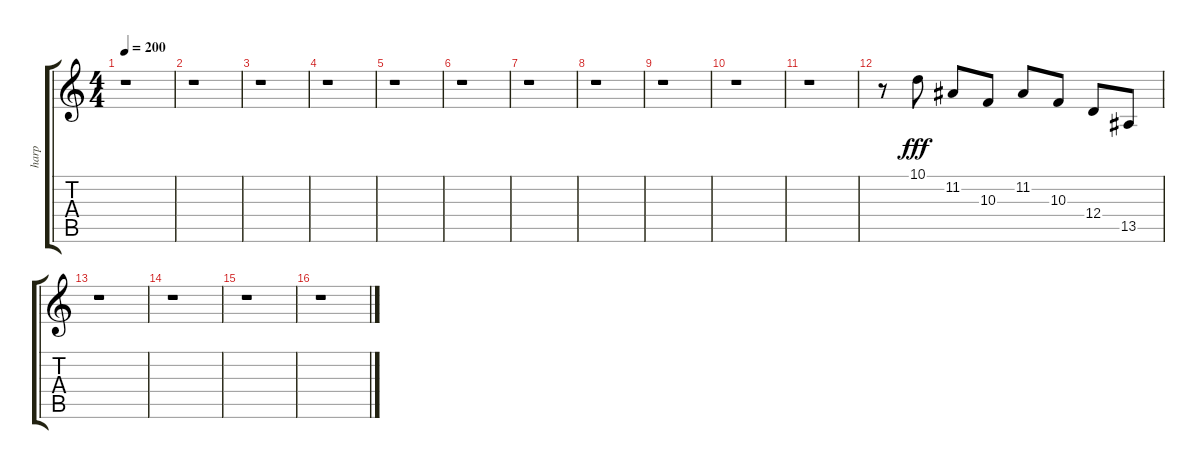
\track ("harp                " "harp      ") {instrument stringensemble1}
\staff {score tabs}
\tuning (E4 B3 G3 D3 A2 E2) {hide}
\ts (4 4)
\tempo 200
\clef g2
\ks c
r.1{dy fff} |
r.1 |
r.1 |
r.1 |
r.1 |
r.1 |
r.1 |
r.1 |
r.1 |
r.1 |
r.1 |
r.8 10.1.8 11.2.8 10.3.8 11.2.8 10.3.8 12.4.8 13.5.8 |
r.1 |
r.1 |
r.1 |
r.1
